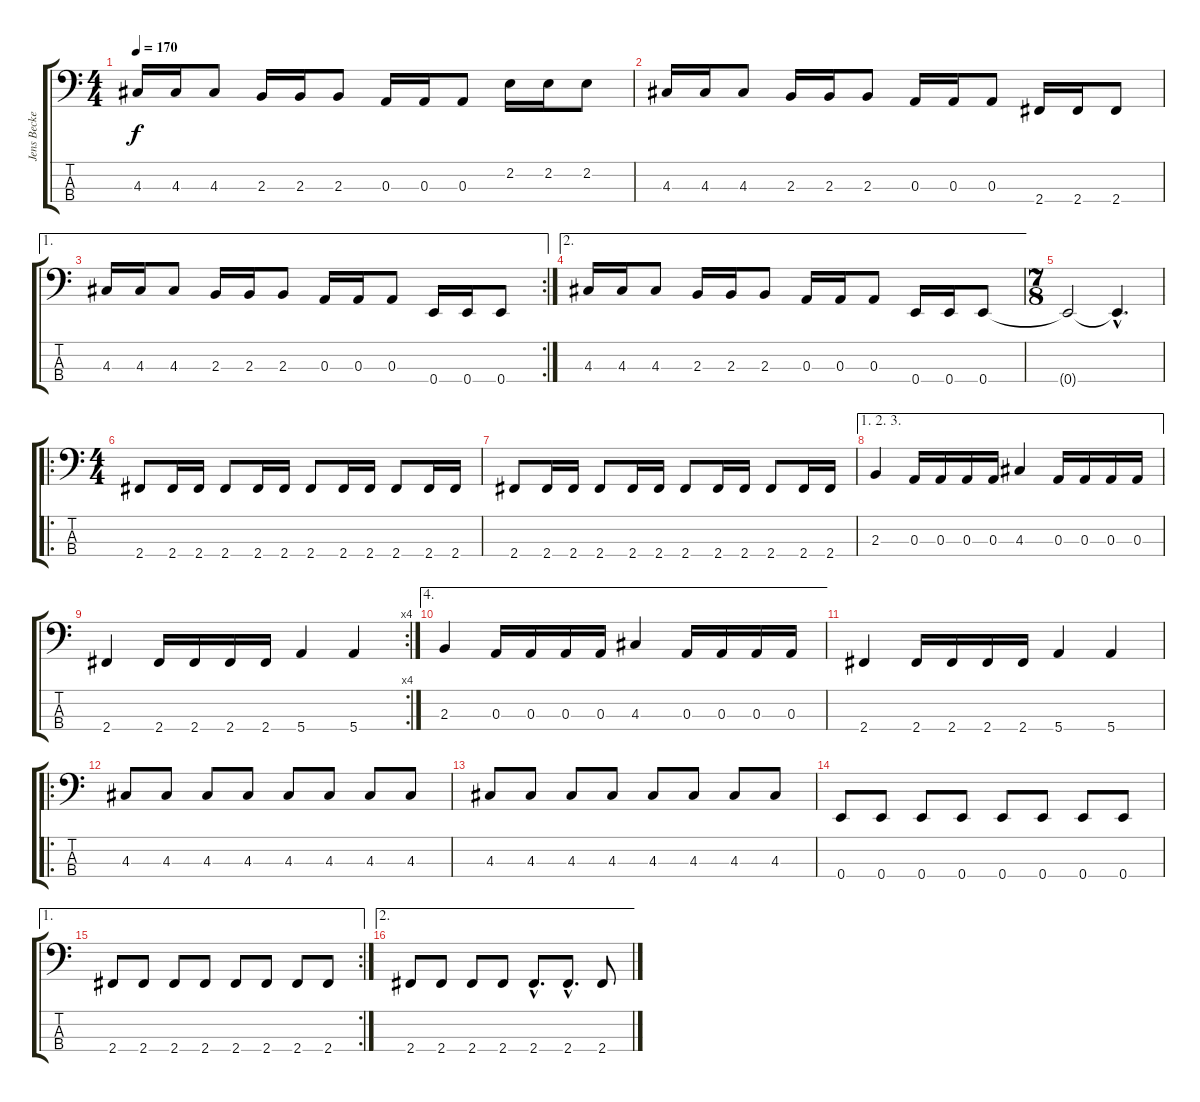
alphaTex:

\track ("Jens Becker (Bajo)" "Jens Becke") {instrument electricbassfinger}
\staff {score tabs}
\tuning (G2 D2 A1 E1) {hide}
\ts (4 4)
\tempo 170
\clef f4
\ks c
4.3.16{dy f} 4.3.16 4.3.8 2.3.16 2.3.16 2.3.8 0.3.16 0.3.16 0.3.8 2.2.16 2.2.16 2.2.8 |
4.3.16 4.3.16 4.3.8 2.3.16 2.3.16 2.3.8 0.3.16 0.3.16 0.3.8 2.4.16 2.4.16 2.4.8 |
\ae 1
\rc 2
4.3.16 4.3.16 4.3.8 2.3.16 2.3.16 2.3.8 0.3.16 0.3.16 0.3.8 0.4.16 0.4.16 0.4.8 |
\ae 2
4.3.16 4.3.16 4.3.8 2.3.16 2.3.16 2.3.8 0.3.16 0.3.16 0.3.8 0.4.16 0.4.16 0.4.8 |
\ts (7 8)
0.4{t}.2 0.4{hac t}.4{d} |
\ro
\ts (4 4)
2.4.8 2.4.16 2.4.16 2.4.8 2.4.16 2.4.16 2.4.8 2.4.16 2.4.16 2.4.8 2.4.16 2.4.16 |
2.4.8 2.4.16 2.4.16 2.4.8 2.4.16 2.4.16 2.4.8 2.4.16 2.4.16 2.4.8 2.4.16 2.4.16 |
\ae (1 2 3)
2.3.4 0.3.16 0.3.16 0.3.16 0.3.16 4.3.4 0.3.16 0.3.16 0.3.16 0.3.16 |
\rc 4
2.4.4 2.4.16 2.4.16 2.4.16 2.4.16 5.4.4 5.4.4 |
\ae 4
2.3.4 0.3.16 0.3.16 0.3.16 0.3.16 4.3.4 0.3.16 0.3.16 0.3.16 0.3.16 |
2.4.4 2.4.16 2.4.16 2.4.16 2.4.16 5.4.4 5.4.4 |
\ro
4.3.8 4.3.8 4.3.8 4.3.8 4.3.8 4.3.8 4.3.8 4.3.8 |
4.3.8 4.3.8 4.3.8 4.3.8 4.3.8 4.3.8 4.3.8 4.3.8 |
0.4.8 0.4.8 0.4.8 0.4.8 0.4.8 0.4.8 0.4.8 0.4.8 |
\ae 1
\rc 2
2.4.8 2.4.8 2.4.8 2.4.8 2.4.8 2.4.8 2.4.8 2.4.8 |
\ae 2
2.4.8 2.4.8 2.4.8 2.4.8 2.4{hac}.8{d} 2.4{hac}.8{d} 2.4.8
